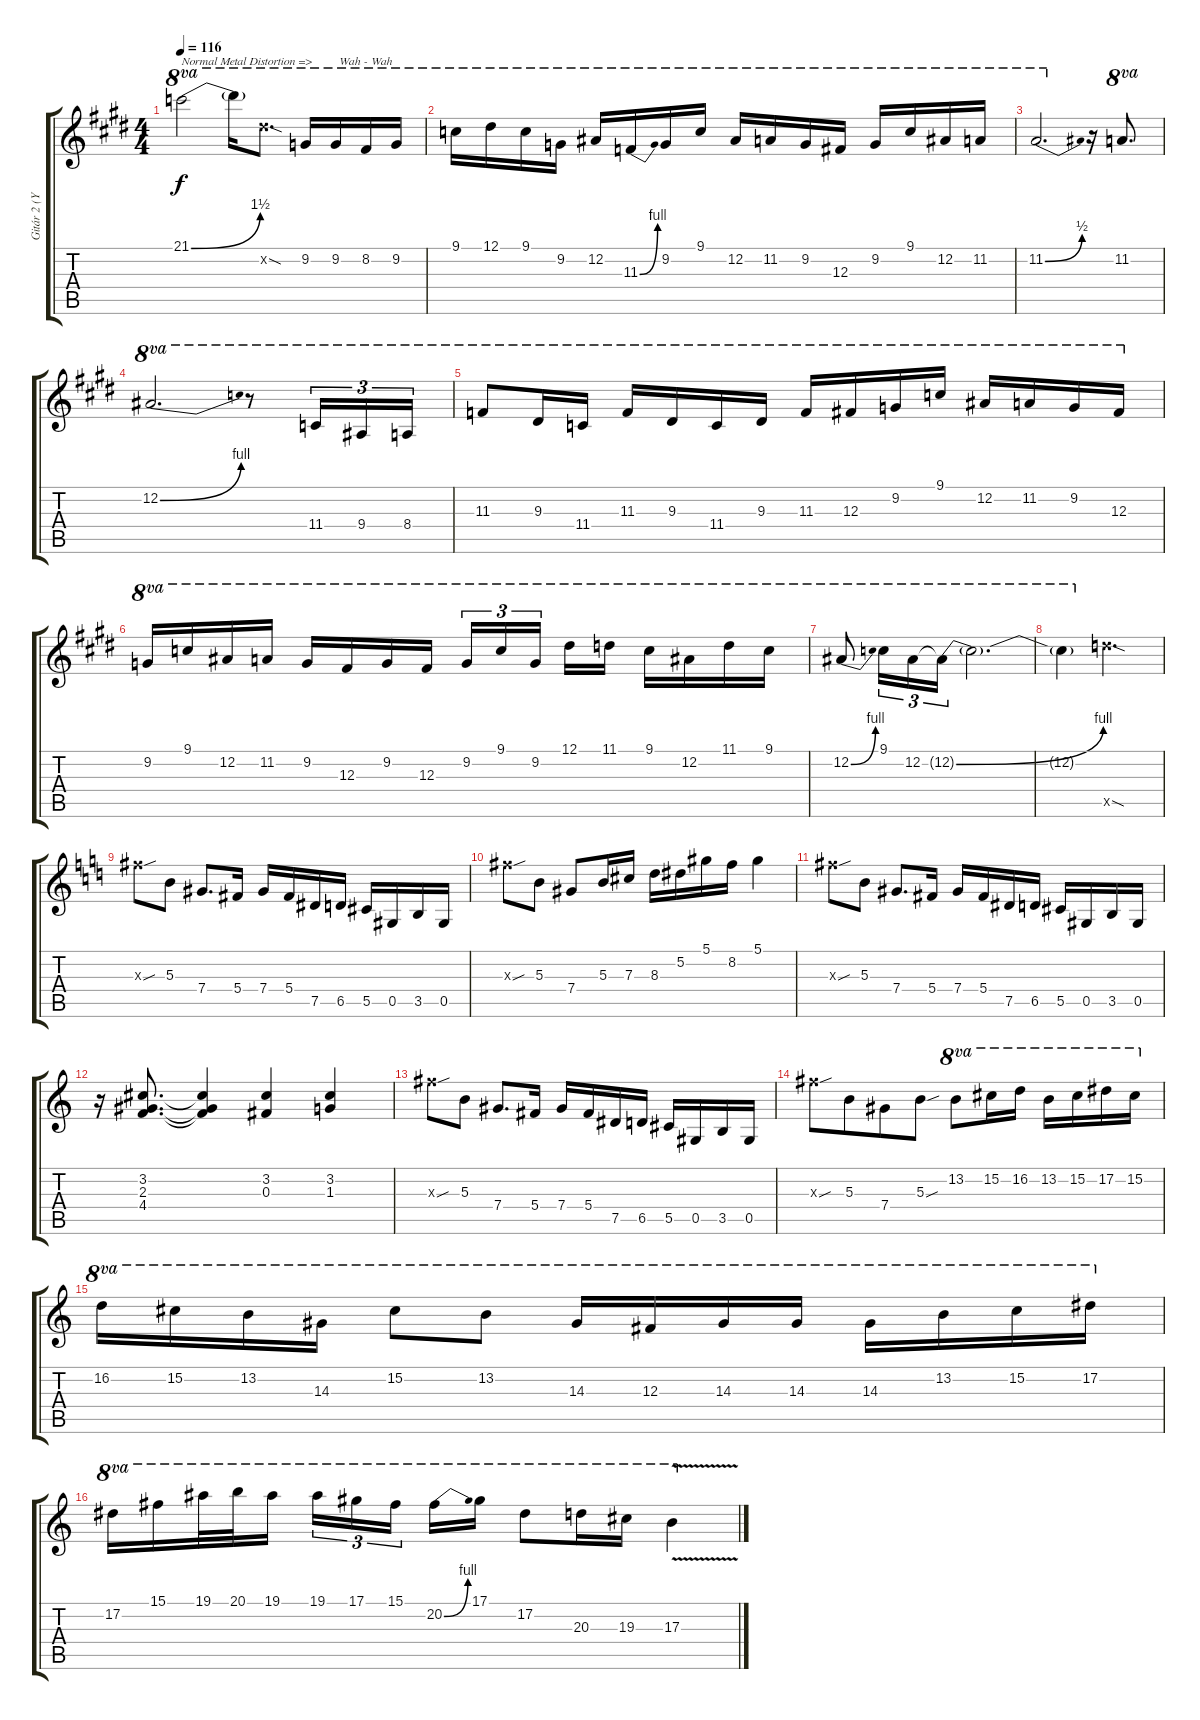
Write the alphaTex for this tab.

\track ("Gitár 2 (Yngwie Malmsteen)" "Gitár 2 (Y") {instrument distortionguitar}
\staff {score tabs}
\tuning (Eb4 Bb3 Gb3 Db3 Ab2 Eb2) {hide}
\ts (4 4)
\tempo 116
\clef g2
\ks e
21.1{be (bend 0 0 60 6)}.2{ot 8va txt "Normal Metal Distortion =>" dy f instrument distortionguitar} 21.1{t}.16{ot 8va} 17.2{sod x}.8{d ot 8va txt "                         Wah - Wah" instrument distortionguitar} 9.2.16{ot 8va} 9.2.16{ot 8va} 8.2.16{ot 8va} 9.2.16{ot 8va} |
9.1.16{ot 8va} 12.1.16{ot 8va} 9.1.16{ot 8va} 9.2.16{ot 8va} 12.2.16{ot 8va} 11.3{be (bend 0 0 60 4)}.16{ot 8va} 9.2.16{ot 8va} 9.1.16{ot 8va} 12.2.16{ot 8va} 11.2.16{ot 8va} 9.2.16{ot 8va} 12.3.16{ot 8va} 9.2.16{ot 8va} 9.1.16{ot 8va} 12.2.16{ot 8va} 11.2.16{ot 8va} |
11.2{be (bend 0 0 60 2)}.2{d ot 8va} r.16 11.2.8{d ot 8va} |
12.2{be (bend 0 0 60 4)}.2{d ot 8va} r.8{ot 8va} 11.4.16{tu (3 2) ot 8va} 9.4.16{tu (3 2) ot 8va} 8.4.16{tu (3 2) ot 8va} |
11.3.8{ot 8va} 9.3.16{ot 8va} 11.4.16{ot 8va} 11.3.16{ot 8va} 9.3.16{ot 8va} 11.4.16{ot 8va} 9.3.16{ot 8va} 11.3.16{ot 8va} 12.3.16{ot 8va} 9.2.16{ot 8va} 9.1.16{ot 8va} 12.2.16{ot 8va} 11.2.16{ot 8va} 9.2.16{ot 8va} 12.3.16{ot 8va} |
9.2.16{ot 8va} 9.1.16{ot 8va} 12.2.16{ot 8va} 11.2.16{ot 8va} 9.2.16{ot 8va} 12.3.16{ot 8va} 9.2.16{ot 8va} 12.3.16{ot 8va} 9.2.16{tu (3 2) ot 8va} 9.1.16{tu (3 2) ot 8va} 9.2.16{tu (3 2) ot 8va beam splitsecondary} 12.1.16{ot 8va} 11.1.16{ot 8va} 9.1.16{ot 8va} 12.2.16{ot 8va} 11.1.16{ot 8va} 9.1.16{ot 8va} |
12.2{be (bend 0 0 60 4)}.8{ot 8va} 9.1.16{tu (3 2) ot 8va} 12.2.16{tu (3 2) ot 8va} 12.2{be (bend 0 0 60 4) t}.16{tu (3 2) ot 8va} 12.2{t}.2{d ot 8va} |
12.2{t}.4{ot 8va} 18.5{sod x}.2{d} |
\ks c
12.3{sou x}.8 5.3.8 7.4.8{d} 5.4.16 7.4.16 5.4.16 7.5.16 6.5.16 5.5.16 0.5.16 3.5.16 0.5.16 |
12.3{sou x}.8 5.3.8 7.4.8 5.3.16 7.3.16 8.3.16 5.2.16 5.1.16 8.2.16 5.1.4 |
12.3{sou x}.8 5.3.8 7.4.8{d} 5.4.16 7.4.16 5.4.16 7.5.16 6.5.16 5.5.16 0.5.16 3.5.16 0.5.16 |
r.16 (3.2 2.3 4.4).8{d} (3.2{t} 2.3{t} 4.4{t}).4 (3.2 0.3).4 (3.2 1.3).4 |
12.3{sou x}.8 5.3.8 7.4.8{d} 5.4.16 7.4.16 5.4.16 7.5.16 6.5.16 5.5.16 0.5.16 3.5.16 0.5.16 |
12.3{sou x}.8 5.3.8{beam merge} 7.4.8 5.3{sou}.8 13.2.8{ot 8va} 15.2.16{ot 8va} 16.2.16{ot 8va} 13.2.16{ot 8va} 15.2.16{ot 8va} 17.2.16{ot 8va} 15.2.16{ot 8va} |
16.2.16{ot 8va} 15.2.16{ot 8va} 13.2.16{ot 8va} 14.3.16{ot 8va} 15.2.8{ot 8va} 13.2.8{ot 8va} 14.3.16{ot 8va} 12.3.16{ot 8va} 14.3.16{ot 8va} 14.3.16{ot 8va} 14.3.16{ot 8va} 13.2.16{ot 8va} 15.2.16{ot 8va} 17.2.16{ot 8va} |
17.2.16{ot 8va} 15.1.16{ot 8va} 19.1.32{ot 8va} 20.1.32{ot 8va} 19.1.16{ot 8va} 19.1.16{tu (3 2) ot 8va} 17.1.16{tu (3 2) ot 8va} 15.1.16{tu (3 2) ot 8va beam splitsecondary} 20.2{be (bend 0 0 60 4)}.16{ot 8va} 17.1.16{ot 8va} 17.2.8{ot 8va} 20.3.16{ot 8va} 19.3.16{ot 8va} 17.3{v}.4{ot 8va}
